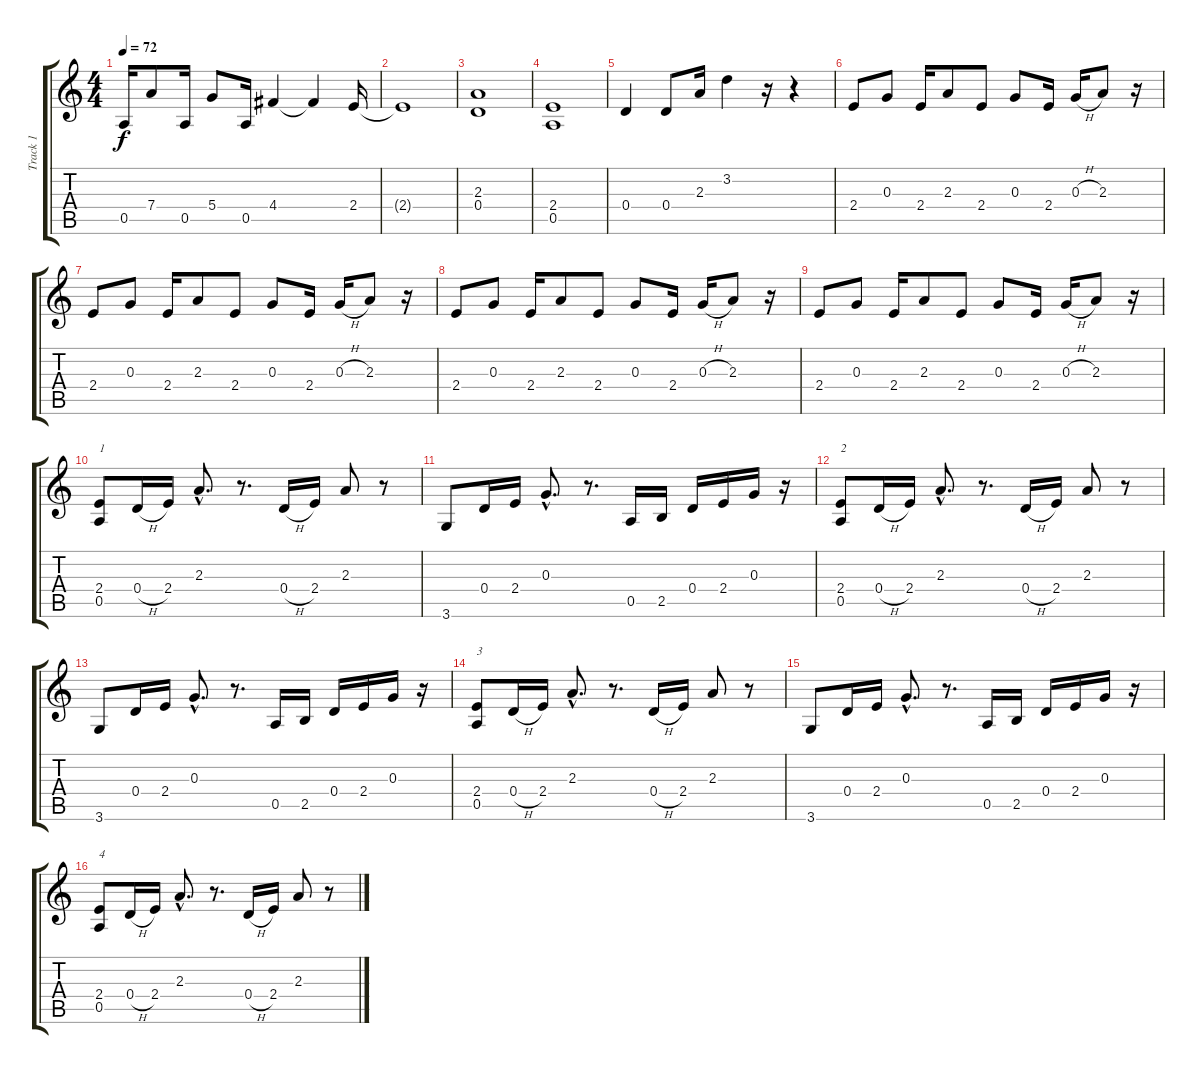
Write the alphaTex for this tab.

\track ("Track 1" "Track 1") {instrument electricguitarjazz}
\staff {score tabs}
\tuning (E4 B3 G3 D3 A2 E2) {hide}
\ts (4 4)
\tempo 72
\clef g2
\ks c
0.5.16{dy f} 7.4.8 0.5.16 5.4.8 0.5.16 4.4.4 4.4{t}.4 2.4.16 |
2.4{t}.1 |
(2.3 0.4).1 |
(2.4 0.5).1 |
0.4.4 0.4.8 2.3.16 3.2.4 r.16 r.4 |
2.4.8 0.3.8 2.4.16 2.3.8 2.4.8 0.3.8 2.4.16 0.3{h}.16 2.3.8 r.16 |
2.4.8 0.3.8 2.4.16 2.3.8 2.4.8 0.3.8 2.4.16 0.3{h}.16 2.3.8 r.16 |
2.4.8 0.3.8 2.4.16 2.3.8 2.4.8 0.3.8 2.4.16 0.3{h}.16 2.3.8 r.16 |
2.4.8 0.3.8 2.4.16 2.3.8 2.4.8 0.3.8 2.4.16 0.3{h}.16 2.3.8 r.16 |
(2.4 0.5).8{txt "1"} 0.4{h}.16 2.4.16 2.3{hac}.8{d} r.8{d} 0.4{h}.16 2.4.16 2.3.8 r.8 |
3.6.8 0.4.16 2.4.16 0.3{hac}.8{d} r.8{d} 0.5.16 2.5.16 0.4.16 2.4.16 0.3.16 r.16 |
(2.4 0.5).8{txt "2"} 0.4{h}.16 2.4.16 2.3{hac}.8{d} r.8{d} 0.4{h}.16 2.4.16 2.3.8 r.8 |
3.6.8 0.4.16 2.4.16 0.3{hac}.8{d} r.8{d} 0.5.16 2.5.16 0.4.16 2.4.16 0.3.16 r.16 |
(2.4 0.5).8{txt "3"} 0.4{h}.16 2.4.16 2.3{hac}.8{d} r.8{d} 0.4{h}.16 2.4.16 2.3.8 r.8 |
3.6.8 0.4.16 2.4.16 0.3{hac}.8{d} r.8{d} 0.5.16 2.5.16 0.4.16 2.4.16 0.3.16 r.16 |
(2.4 0.5).8{txt "4"} 0.4{h}.16 2.4.16 2.3{hac}.8{d} r.8{d} 0.4{h}.16 2.4.16 2.3.8 r.8
